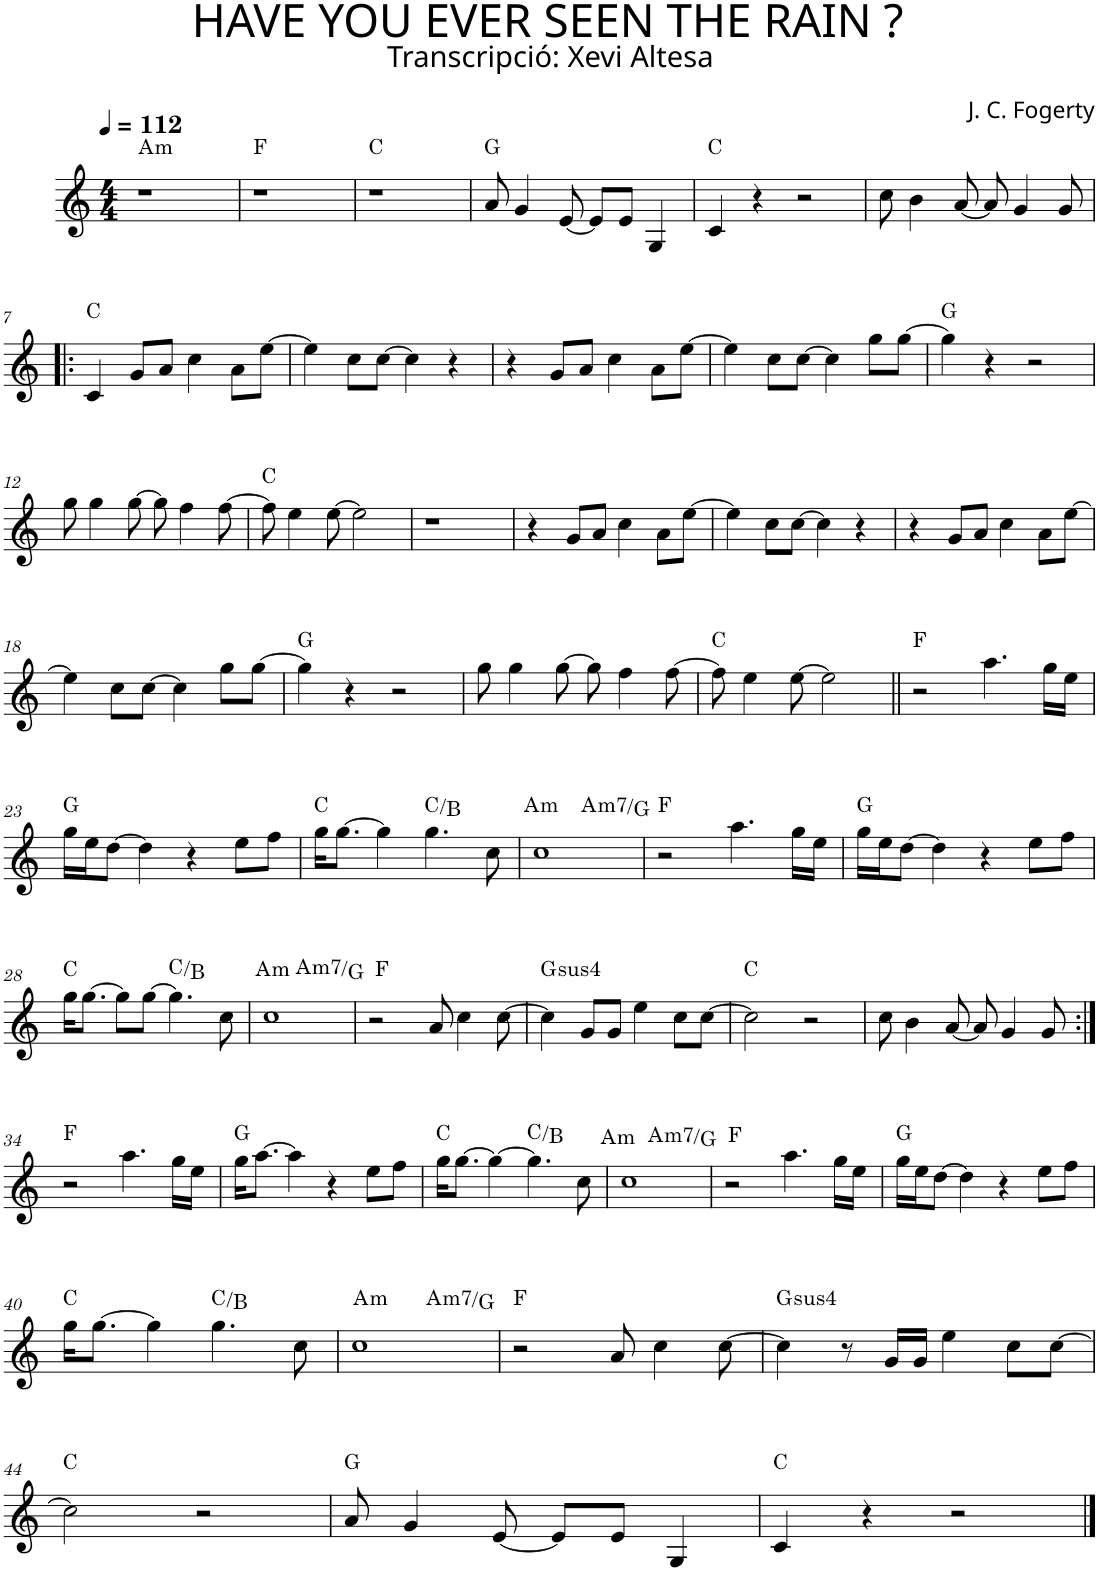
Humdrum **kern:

**kern	**harte
*part1	*part1
*staff1	*
*I"P1	*
*clefG2	*
*k[]	*
*M4/4	*
*MM112	*
=1	=1
!	!LO:H:kt=m
1r	A:min
=2	=2
1r	F:maj
=3	=3
1r	C:maj
=4	=4
8a/	G:maj
4g/	.
[<8e/	.
8e/L]	.
8e/J	.
4G/	.
=5	=5
4c/	C:maj
4r	.
2r	.
=6	=6
8cc\	.
4b\	.
[<8a/	.
8a/]	.
4g/	.
8g/	.
!!LO:LB:g=z
=7!|:	=7!|:
4c/	C:maj
8g/L	.
8a/J	.
4cc\	.
8a\L	.
[>8ee\J	.
=8	=8
4ee\]	.
8cc\L	.
[>8cc\J	.
4cc\]	.
4r	.
=9	=9
4r	.
8g/L	.
8a/J	.
4cc\	.
8a\L	.
[>8ee\J	.
=10	=10
4ee\]	.
8cc\L	.
[>8cc\J	.
4cc\]	.
8gg\L	.
[>8gg\J	.
=11	=11
4gg\]	G:maj
4r	.
2r	.
!!LO:LB:g=z
=12	=12
8gg\	.
4gg\	.
[>8gg\	.
8gg\]	.
4ff\	.
[>8ff\	.
=13	=13
8ff\]	C:maj
4ee\	.
[>8ee\	.
2ee\]	.
=14	=14
1r	.
=15	=15
4r	.
8g/L	.
8a/J	.
4cc\	.
8a\L	.
[>8ee\J	.
=16	=16
4ee\]	.
8cc\L	.
[>8cc\J	.
4cc\]	.
4r	.
=17	=17
4r	.
8g/L	.
8a/J	.
4cc\	.
8a\L	.
[>8ee\J	.
!!LO:LB:g=z
=18	=18
4ee\]	.
8cc\L	.
[>8cc\J	.
4cc\]	.
8gg\L	.
[>8gg\J	.
=19	=19
4gg\]	G:maj
4r	.
2r	.
=20	=20
8gg\	.
4gg\	.
[>8gg\	.
8gg\]	.
4ff\	.
[>8ff\	.
=21	=21
8ff\]	C:maj
4ee\	.
[>8ee\	.
2ee\]	.
=22||	=22||
2r	F:maj
4.aa\	.
16gg\LL	.
16ee\JJ	.
!!LO:LB:g=z
=23	=23
16gg\LL	G:maj
16ee\J	.
[>8dd\J	.
4dd\]	.
4r	.
8ee\L	.
8ff\J	.
=24	=24
16gg\KL	C:maj
[>8.gg\J	.
4gg\]	.
4.gg\	C:maj/7
8cc\	.
=25	=25
!	!LO:H:kt=m
*^	*
1cc	2ryy	A:min
!	!	!LO:H:kt=m7
.	2ryy	A:min7/b7
*v	*v	*
=26	=26
2r	F:maj
4.aa\	.
16gg\LL	.
16ee\JJ	.
=27	=27
16gg\LL	G:maj
16ee\J	.
[>8dd\J	.
4dd\]	.
4r	.
8ee\L	.
8ff\J	.
!!LO:LB:g=z
=28	=28
16gg\KL	C:maj
[>8.gg\J	.
8gg\L]	.
[>8gg\J	.
4.gg\]	C:maj/7
8cc\	.
=29	=29
!	!LO:H:kt=m
*^	*
1cc	2ryy	A:min
!	!	!LO:H:kt=m7
.	2ryy	A:min7/b7
*v	*v	*
=30	=30
2r	F:maj
8a/	.
4cc\	.
[>8cc\	.
=31	=31
!	!LO:H:kt=4
4cc\]	G:sus4
8g/L	.
8g/J	.
4ee\	.
8cc\L	.
[>8cc\J	.
=32	=32
2cc\]	C:maj
2r	.
=33	=33
8cc\	.
4b\	.
[<8a/	.
8a/]	.
4g/	.
8g/	.
!!LO:LB:g=z
=34:|!	=34:|!
2r	F:maj
4.aa\	.
16gg\LL	.
16ee\JJ	.
=35	=35
16gg\KL	G:maj
[>8.aa\J	.
4aa\]	.
4r	.
8ee\L	.
8ff\J	.
=36	=36
16gg\KL	C:maj
[>8.gg\J	.
4gg\_	.
4.gg\]	C:maj/7
8cc\	.
=37	=37
!	!LO:H:kt=m
*^	*
1cc	2ryy	A:min
!	!	!LO:H:kt=m7
.	2ryy	A:min7/b7
*v	*v	*
=38	=38
2r	F:maj
4.aa\	.
16gg\LL	.
16ee\JJ	.
=39	=39
16gg\LL	G:maj
16ee\J	.
[>8dd\J	.
4dd\]	.
4r	.
8ee\L	.
8ff\J	.
!!LO:LB:g=z
=40	=40
16gg\KL	C:maj
[>8.gg\J	.
4gg\]	.
4.gg\	C:maj/7
8cc\	.
=41	=41
!	!LO:H:kt=m
*^	*
1cc	2ryy	A:min
!	!	!LO:H:kt=m7
.	2ryy	A:min7/b7
*v	*v	*
=42	=42
2r	F:maj
8a/	.
4cc\	.
[>8cc\	.
=43	=43
!	!LO:H:kt=4
4cc\]	G:sus4
8r	.
16g/LL	.
16g/JJ	.
4ee\	.
8cc\L	.
[>8cc\J	.
!!LO:LB:g=z
=44	=44
2cc\]	C:maj
2r	.
=45	=45
8a/	G:maj
4g/	.
[<8e/	.
8e/L]	.
8e/J	.
4G/	.
=46	=46
4c/	C:maj
4r	.
2r	.
==	==
*-	*-
